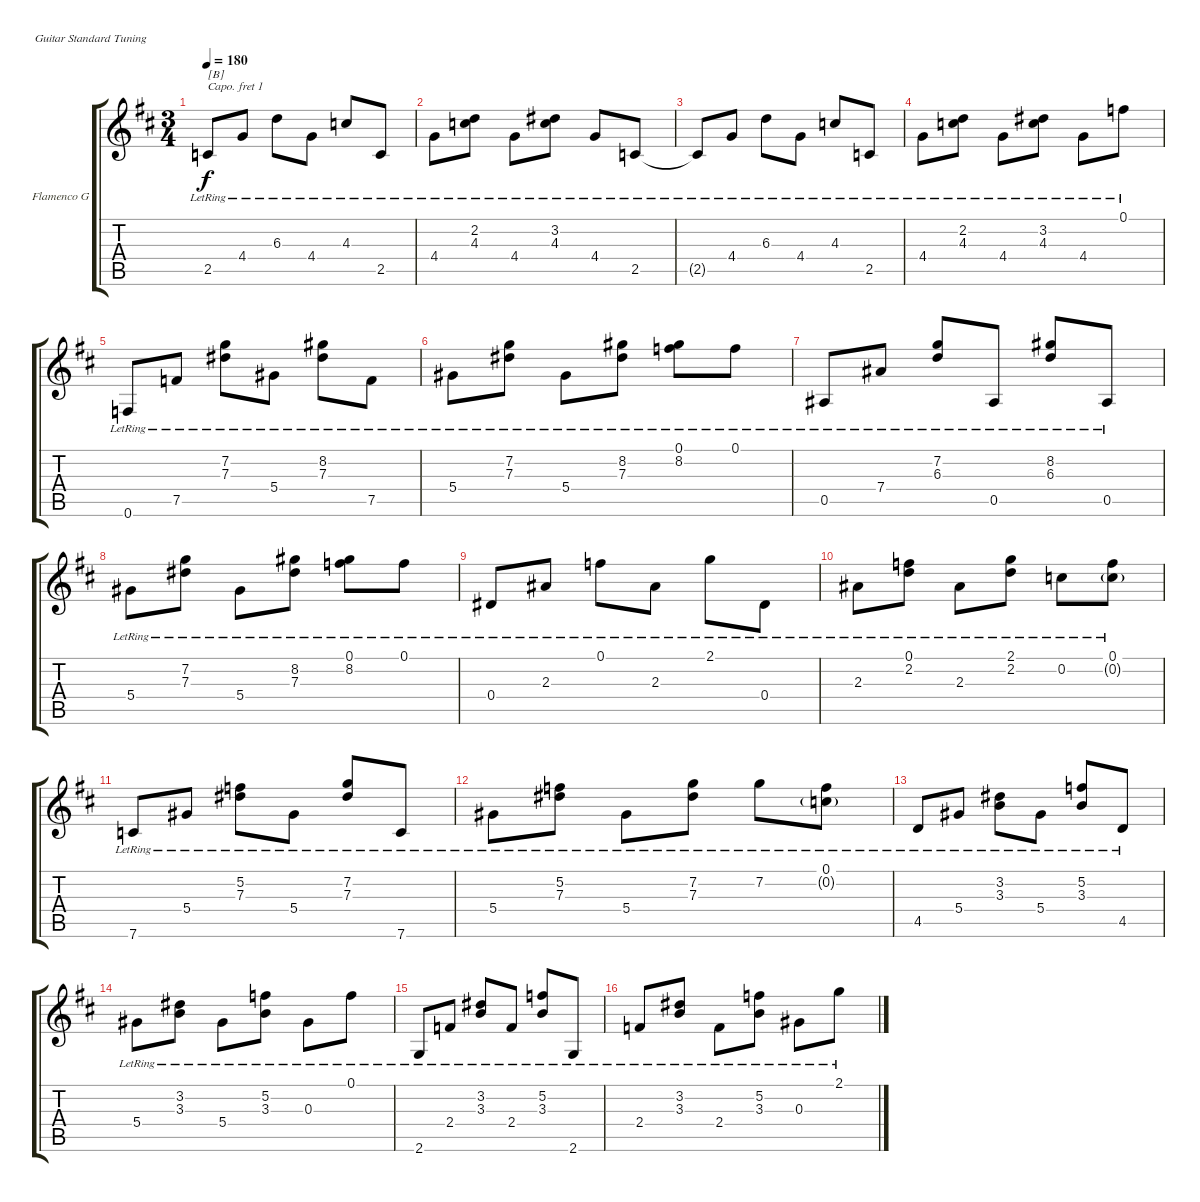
\defaultSystemsLayout 4
\bracketExtendMode groupsimilarinstruments
\firstSystemTrackNameOrientation horizontal
\otherSystemsTrackNameOrientation horizontal
\track ("Flamenco Guitar" "Flamenco G") {instrument acousticguitarnylon}
\staff {score tabs}
\capo 1
\tuning (E4 B3 G3 D3 A2 E2)
\ts (3 4)
\tempo 180
\clef g2
\ks d
2.5{lr}.8{txt "[B]" dy f} 4.4{lr}.8 6.3{lr}.8 4.4{lr}.8 4.3{lr}.8 2.5{lr}.8 |
4.4{lr}.8 (4.3{lr} 2.2{lr}).8 4.4{lr}.8 (3.2{lr} 4.3{lr}).8 4.4{lr}.8 2.5{lr}.8 |
2.5{lr t}.8 4.4{lr}.8 6.3{lr}.8 4.4{lr}.8 4.3{lr}.8 2.5{lr}.8 |
4.4{lr}.8 (4.3{lr} 2.2{lr}).8 4.4{lr}.8 (3.2{lr} 4.3{lr}).8 4.4{lr}.8 0.1{lr}.8 |
0.6{lr}.8 7.5{lr}.8 (7.3{lr} 7.2{lr}).8 5.4{lr}.8 (7.3{lr} 8.2{lr}).8 7.5{lr}.8 |
5.4{lr}.8 (7.3{lr} 7.2{lr}).8 5.4{lr}.8 (7.3{lr} 8.2{lr}).8 (8.2{lr} 0.1{lr}).8 0.1{lr}.8 |
0.5{lr}.8 7.4{lr}.8 (6.3{lr} 7.2{lr}).8 0.5{lr}.8 (8.2{lr} 6.3{lr}).8 0.5{lr}.8 |
5.4{lr}.8 (7.3{lr} 7.2{lr}).8 5.4{lr}.8 (7.3{lr} 8.2{lr}).8 (8.2{lr} 0.1{lr}).8 0.1{lr}.8 |
0.4{lr}.8 2.3{lr}.8 0.1{lr}.8 2.3{lr}.8 2.1{lr}.8 0.4{lr}.8 |
2.3{lr}.8 (0.1{lr} 2.2{lr}).8 2.3{lr}.8 (2.1{lr} 2.2{lr}).8 0.2{lr}.8 (0.1{lr} 0.2{g lr}).8 |
7.6{lr}.8 5.4{lr}.8 (7.3{lr} 5.2{lr}).8 5.4{lr}.8 (7.2{lr} 7.3{lr}).8 7.6{lr}.8 |
5.4{lr}.8 (7.3{lr} 5.2{lr}).8 5.4{lr}.8 (7.3{lr} 7.2{lr}).8 7.2{lr}.8 (0.1{lr} 0.2{g lr}).8 |
4.5{lr}.8 5.4{lr}.8 (3.3{lr} 3.2{lr}).8 5.4{lr}.8 (5.2{lr} 3.3{lr}).8 4.5{lr}.8 |
5.4{lr}.8 (3.2{lr} 3.3{lr}).8 5.4{lr}.8 (5.2{lr} 3.3{lr}).8 0.3{lr}.8 0.1{lr}.8 |
2.6{lr}.8 2.4{lr}.8 (3.2{lr} 3.3{lr}).8 2.4{lr}.8 (5.2{lr} 3.3{lr}).8 2.6{lr}.8 |
2.4{lr}.8 (3.2{lr} 3.3{lr}).8 2.4{lr}.8 (3.3{lr} 5.2{lr}).8 0.3{lr}.8 2.1{lr}.8
